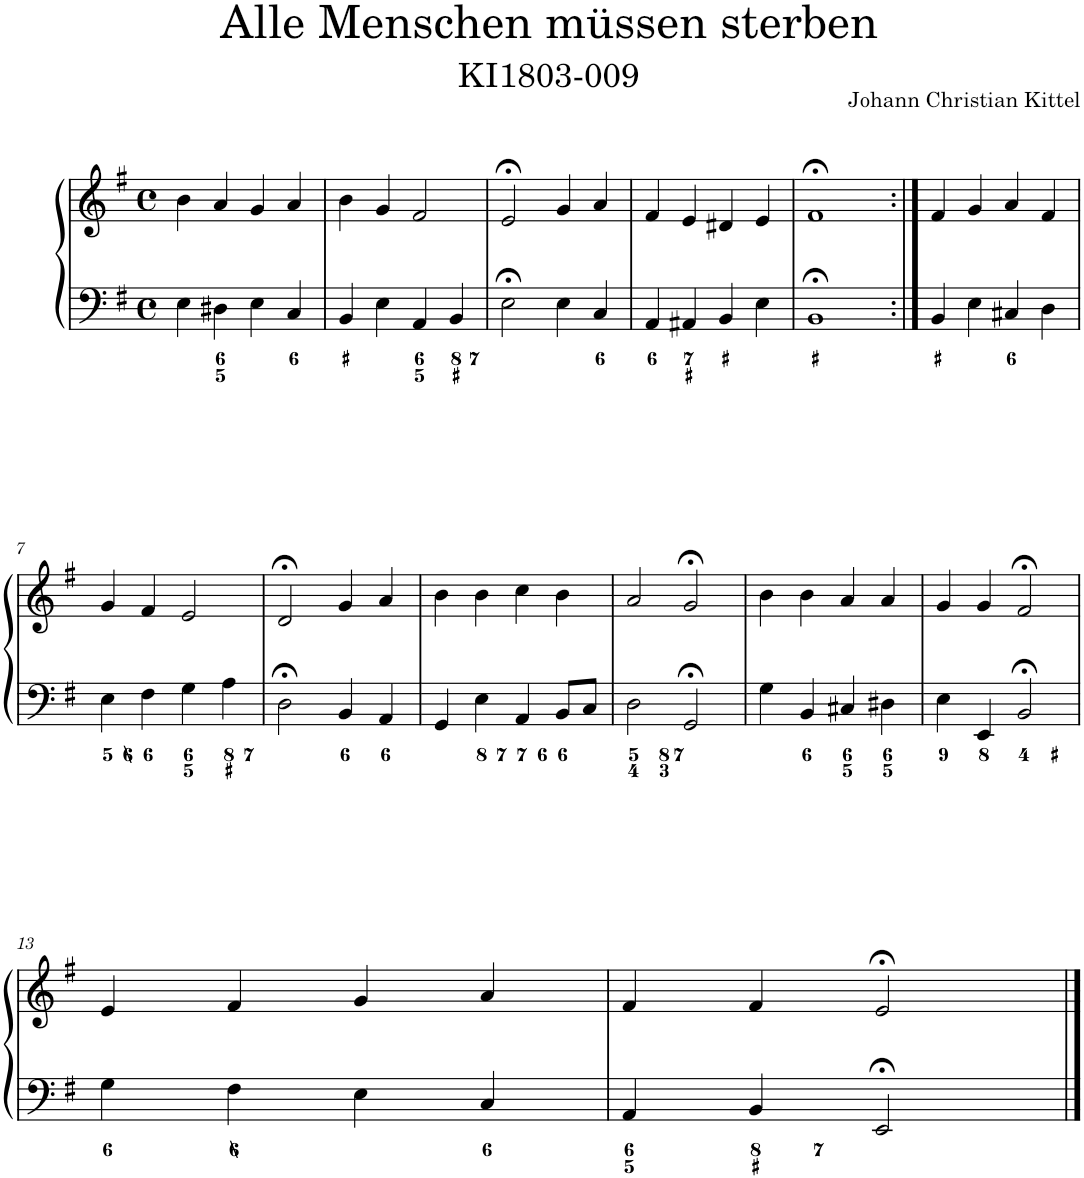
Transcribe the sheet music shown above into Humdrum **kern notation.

**kern	**kern
*part1	*part1
*staff2	*staff1
*I"Piano	*
*I'Pno.	*
*clefF4	*clefG2
*k[f#]	*k[f#]
*M4/4	*M4/4
*met(c)	*met(c)
=1	=1
4E\	4b\
4D#X\	4a/
4E\	4g/
4C/	4a/
=2	=2
4BB/	4b\
4E\	4g/
4AA/	2f#/
4BB/	.
=3	=3
2E;<\	2e;</
4E\	4g/
4C/	4a/
=4	=4
4AA/	4f#/
4AA#X/	4e/
4BB/	4d#X/
4E\	4e/
=5	=5
1BB;<	1f#;<
=6:|!	=6:|!
4BB/	4f#/
4E\	4g/
4C#X/	4a/
4D\	4f#/
!!LO:LB:g=z
=7	=7
4E\	4g/
4F#\	4f#/
4G\	2e/
4A\	.
=8	=8
2D;<\	2d;</
4BB/	4g/
4AA/	4a/
=9	=9
4GG/	4b\
4E\	4b\
4AA/	4cc\
8BB/L	4b\
8C/J	.
=10	=10
2D\	2a/
2GG;</	2g;</
=11	=11
4G\	4b\
4BB/	4b\
4C#X/	4a/
4D#X\	4a/
=12	=12
4E\	4g/
4EE/	4g/
2BB;</	2f#;</
!!LO:LB:g=z
=13	=13
4G\	4e/
4F#\	4f#/
4E\	4g/
4C/	4a/
=14	=14
4AA/	4f#/
4BB/	4f#/
2EE;</	2e;</
==	==
*-	*-
